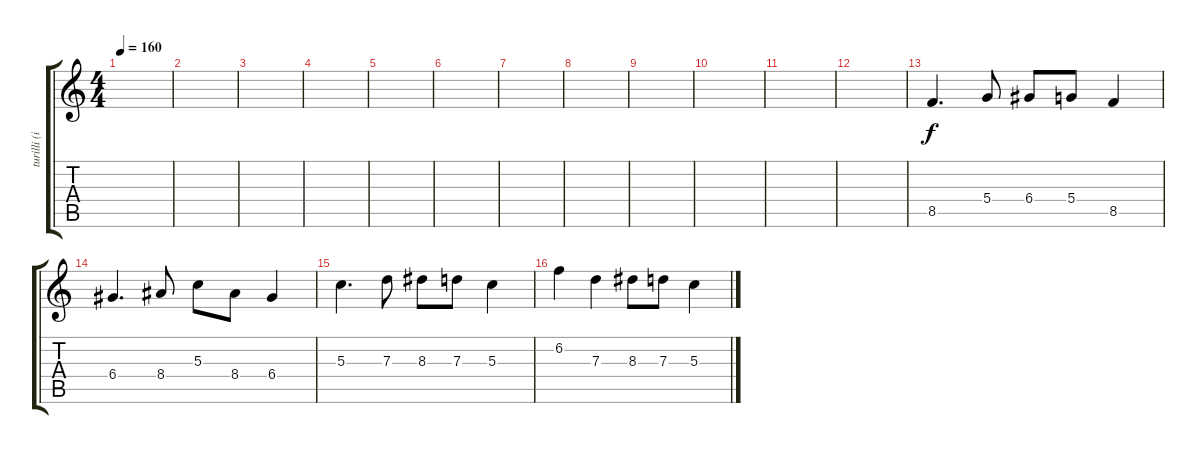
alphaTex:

\track ("turilli (izzi)" "turilli (i") {instrument distortionguitar}
\staff {score tabs}
\tuning (E4 B3 G3 D3 A2 E2) {hide}
\ts (4 4)
\tempo 160
\clef g2
\ks c
|
|
|
|
|
|
|
|
|
|
|
|
8.5.4{d} 5.4.8 6.4.8 5.4.8 8.5.4 |
6.4.4{d} 8.4.8 5.3.8 8.4.8 6.4.4 |
5.3.4{d} 7.3.8 8.3.8 7.3.8 5.3.4 |
6.2.4 7.3.4 8.3.8 7.3.8 5.3.4
